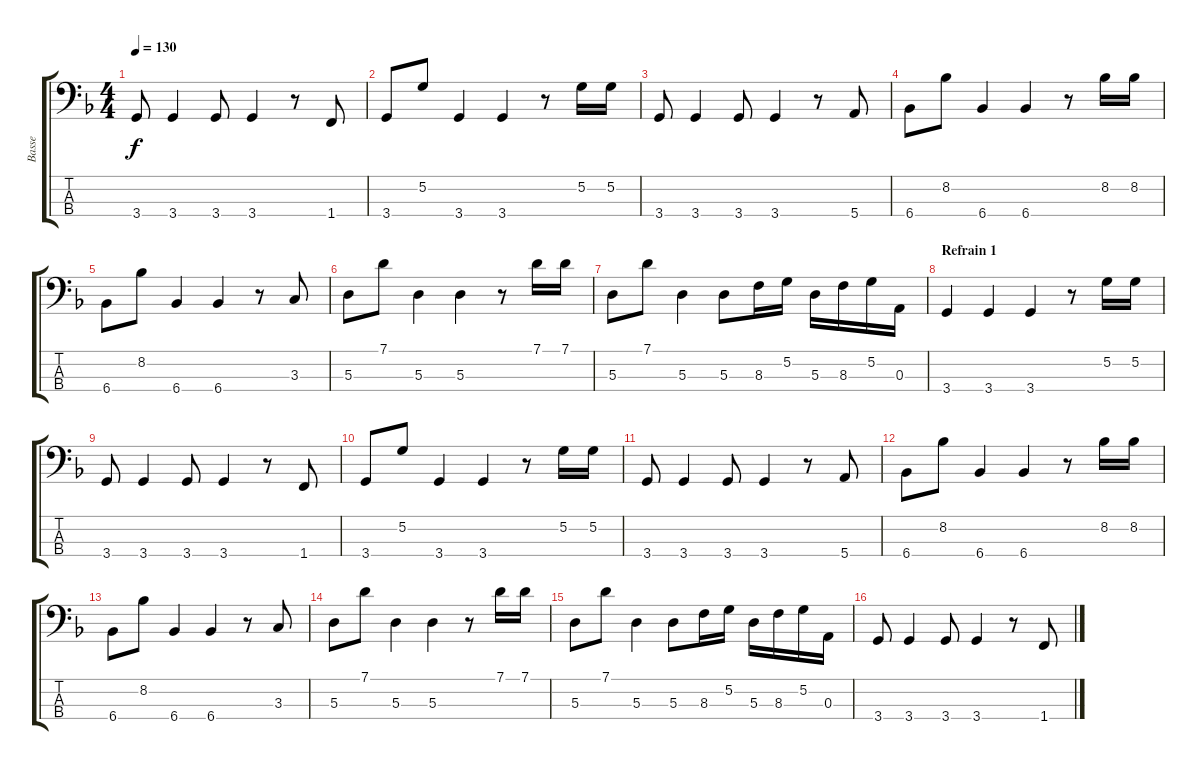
\track ("Basse" "Basse") {instrument electricbassfinger}
\staff {score tabs}
\tuning (G2 D2 A1 E1) {hide}
\ts (4 4)
\tempo 130
\clef f4
\ks f
3.4.8{dy f} 3.4.4 3.4.8 3.4.4 r.8 1.4.8 |
3.4.8 5.2.8 3.4.4 3.4.4 r.8 5.2.16 5.2.16 |
3.4.8 3.4.4 3.4.8 3.4.4 r.8 5.4.8 |
6.4.8 8.2.8 6.4.4 6.4.4 r.8 8.2.16 8.2.16 |
6.4.8 8.2.8 6.4.4 6.4.4 r.8 3.3.8 |
5.3.8 7.1.8 5.3.4 5.3.4 r.8 7.1.16 7.1.16 |
5.3.8 7.1.8 5.3.4 5.3.8 8.3.16 5.2.16 5.3.16 8.3.16 5.2.16 0.3.16 |
\section ("" "Refrain 1")
3.4.4 3.4.4 3.4.4 r.8 5.2.16 5.2.16 |
3.4.8 3.4.4 3.4.8 3.4.4 r.8 1.4.8 |
3.4.8 5.2.8 3.4.4 3.4.4 r.8 5.2.16 5.2.16 |
3.4.8 3.4.4 3.4.8 3.4.4 r.8 5.4.8 |
6.4.8 8.2.8 6.4.4 6.4.4 r.8 8.2.16 8.2.16 |
6.4.8 8.2.8 6.4.4 6.4.4 r.8 3.3.8 |
5.3.8 7.1.8 5.3.4 5.3.4 r.8 7.1.16 7.1.16 |
5.3.8 7.1.8 5.3.4 5.3.8 8.3.16 5.2.16 5.3.16 8.3.16 5.2.16 0.3.16 |
3.4.8 3.4.4 3.4.8 3.4.4 r.8 1.4.8
